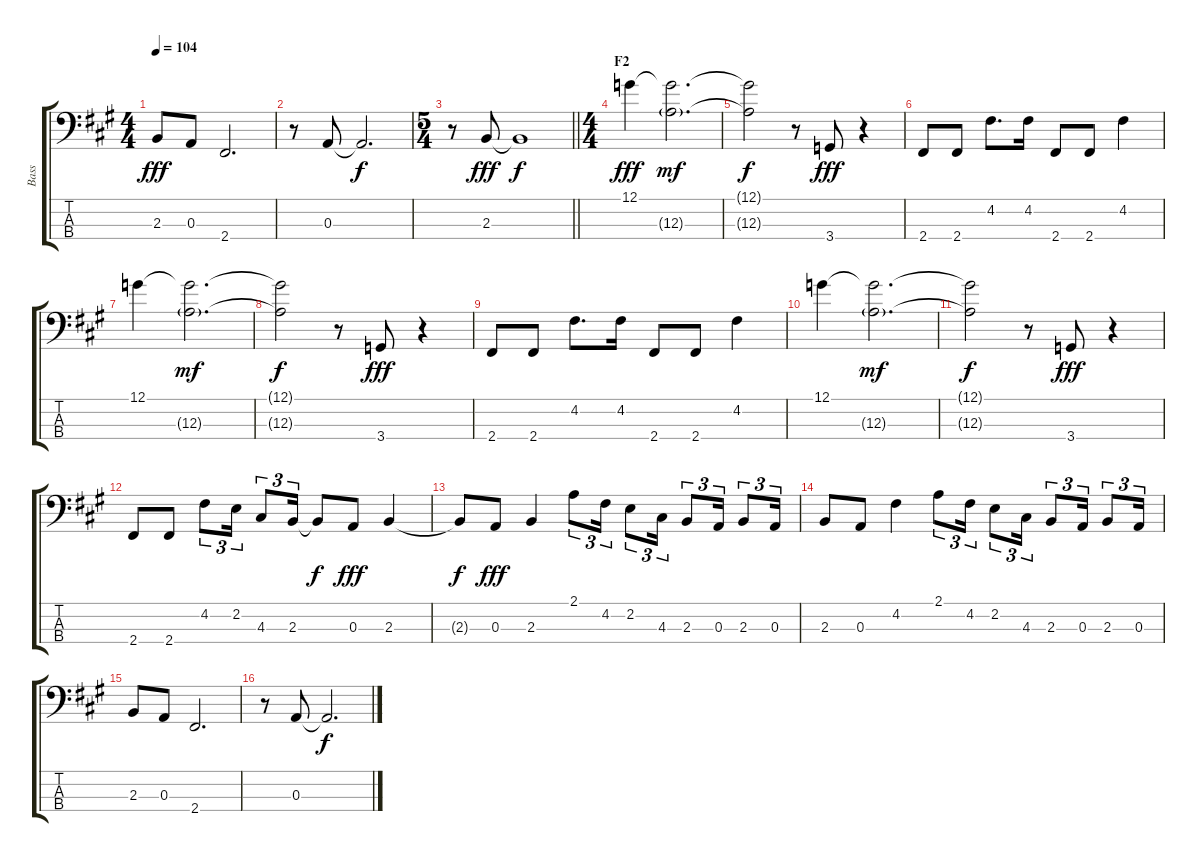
\track ("Bass" "Bass") {instrument electricbassfinger}
\staff {score tabs}
\tuning (G2 D2 A1 E1) {hide}
\ts (4 4)
\tempo 104
\clef f4
\ks a
2.3.8{dy fff} 0.3.8 2.4.2{d} |
r.8 0.3.8 0.3{t}.2{d dy f} |
\ts (5 4)
\barLineRight lightlight
r.8 2.3.8{dy fff} 2.3{t}.1{dy f} |
\ts (4 4)
\section ("" "F2")
12.1.4{dy fff} (12.1{t} 12.3{g}).2{d dy mf} |
(12.1{t} 12.3{t}).2{dy f} r.8 3.4.8{dy fff} r.4 |
2.4.8 2.4.8 4.2.8{d} 4.2.16 2.4.8 2.4.8 4.2.4 |
12.1.4 (12.1{t} 12.3{g}).2{d dy mf} |
(12.1{t} 12.3{t}).2{dy f} r.8 3.4.8{dy fff} r.4 |
2.4.8 2.4.8 4.2.8{d} 4.2.16 2.4.8 2.4.8 4.2.4 |
12.1.4 (12.1{t} 12.3{g}).2{d dy mf} |
(12.1{t} 12.3{t}).2{dy f} r.8 3.4.8{dy fff} r.4 |
2.4.8 2.4.8 4.2.8{tu (3 2)} 2.2.16{tu (3 2)} 4.3.8{tu (3 2)} 2.3.16{tu (3 2)} 2.3{t}.8{dy f} 0.3.8{dy fff} 2.3.4 |
2.3{t}.8{dy f} 0.3.8{dy fff} 2.3.4 2.1.8{tu (3 2)} 4.2.16{tu (3 2)} 2.2.8{tu (3 2)} 4.3.16{tu (3 2)} 2.3.8{tu (3 2)} 0.3.16{tu (3 2)} 2.3.8{tu (3 2)} 0.3.16{tu (3 2)} |
2.3.8 0.3.8 4.2.4 2.1.8{tu (3 2)} 4.2.16{tu (3 2)} 2.2.8{tu (3 2)} 4.3.16{tu (3 2)} 2.3.8{tu (3 2)} 0.3.16{tu (3 2)} 2.3.8{tu (3 2)} 0.3.16{tu (3 2)} |
2.3.8 0.3.8 2.4.2{d} |
r.8 0.3.8 0.3{t}.2{d dy f}
